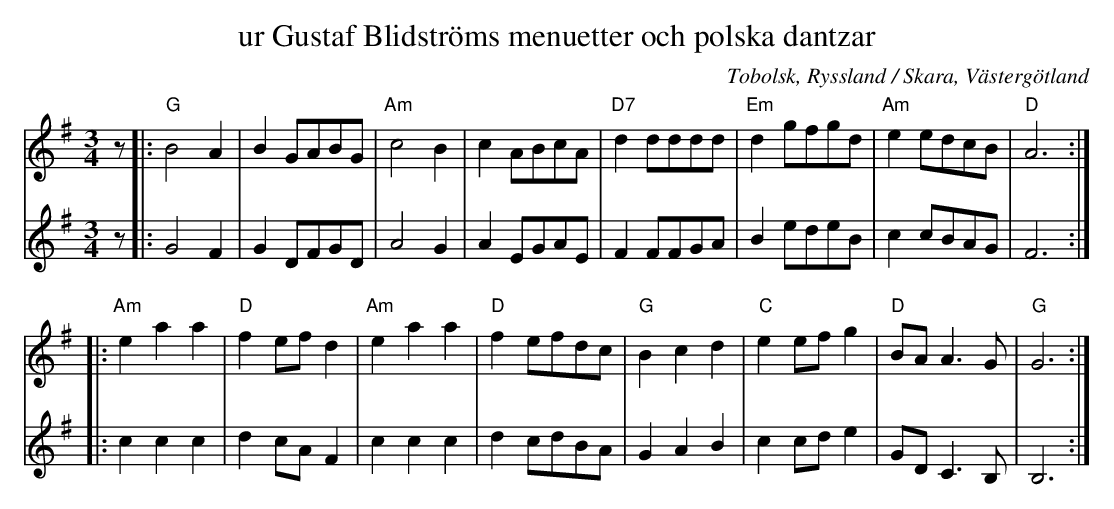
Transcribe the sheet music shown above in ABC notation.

X:1
T:ur Gustaf Blidströms menuetter och polska dantzar
O:Tobolsk, Ryssland / Skara, Västergötland
M:3/4
L:1/8
V:1
V:2
K:Gmaj
V:1
z|: "G"B4A2 | B2 GABG | "Am"c4B2 | c2ABcA | "D7"d2dddd | "Em"d2gfgd | "Am"e2edcB | "D"A6 :|
V:2
z|:G4F2 | G2DFGD | A4G2 | A2EGAE | F2FFGA | B2edeB | c2cBAG | F6 :|
V:1
|: "Am"e2a2a2 | "D"f2efd2 | "Am"e2a2a2 | "D"f2efdc | "G"B2c2d2 | "C"e2efg2 | "D"BAA3G | "G"G6 :|
V:2
|: c2c2c2 | d2cAF2 | c2c2c2 | d2cdBA | G2A2B2 | c2cde2 | GD C3B, | B,6 :|
